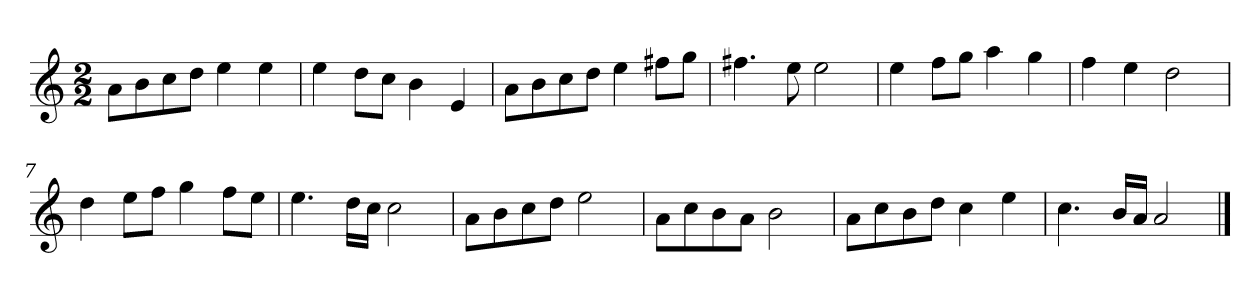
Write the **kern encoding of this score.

**kern
*part1
*staff1
*k[]
*M2/2
*MM120
=1
8aL
8b
8cc
8ddJ
4ee
4ee
=2
4ee
8ddL
8ccJ
4b
4e
=3
8aL
8b
8cc
8ddJ
4ee
8ff#XL
8ggJ
=4
4.ff#X
8ee
2ee
=5
4ee
8ffL
8ggJ
4aa
4gg
=6
4ff
4ee
2dd
=7
4dd
8eeL
8ffJ
4gg
8ffL
8eeJ
=8
4.ee
16ddLL
16ccJJ
2cc
=9
8aL
8b
8cc
8ddJ
2ee
=10
8aL
8cc
8b
8aJ
2b
=11
8aL
8cc
8b
8ddJ
4cc
4ee
=12
4.cc
16bLL
16aJJ
2a
==
*-
